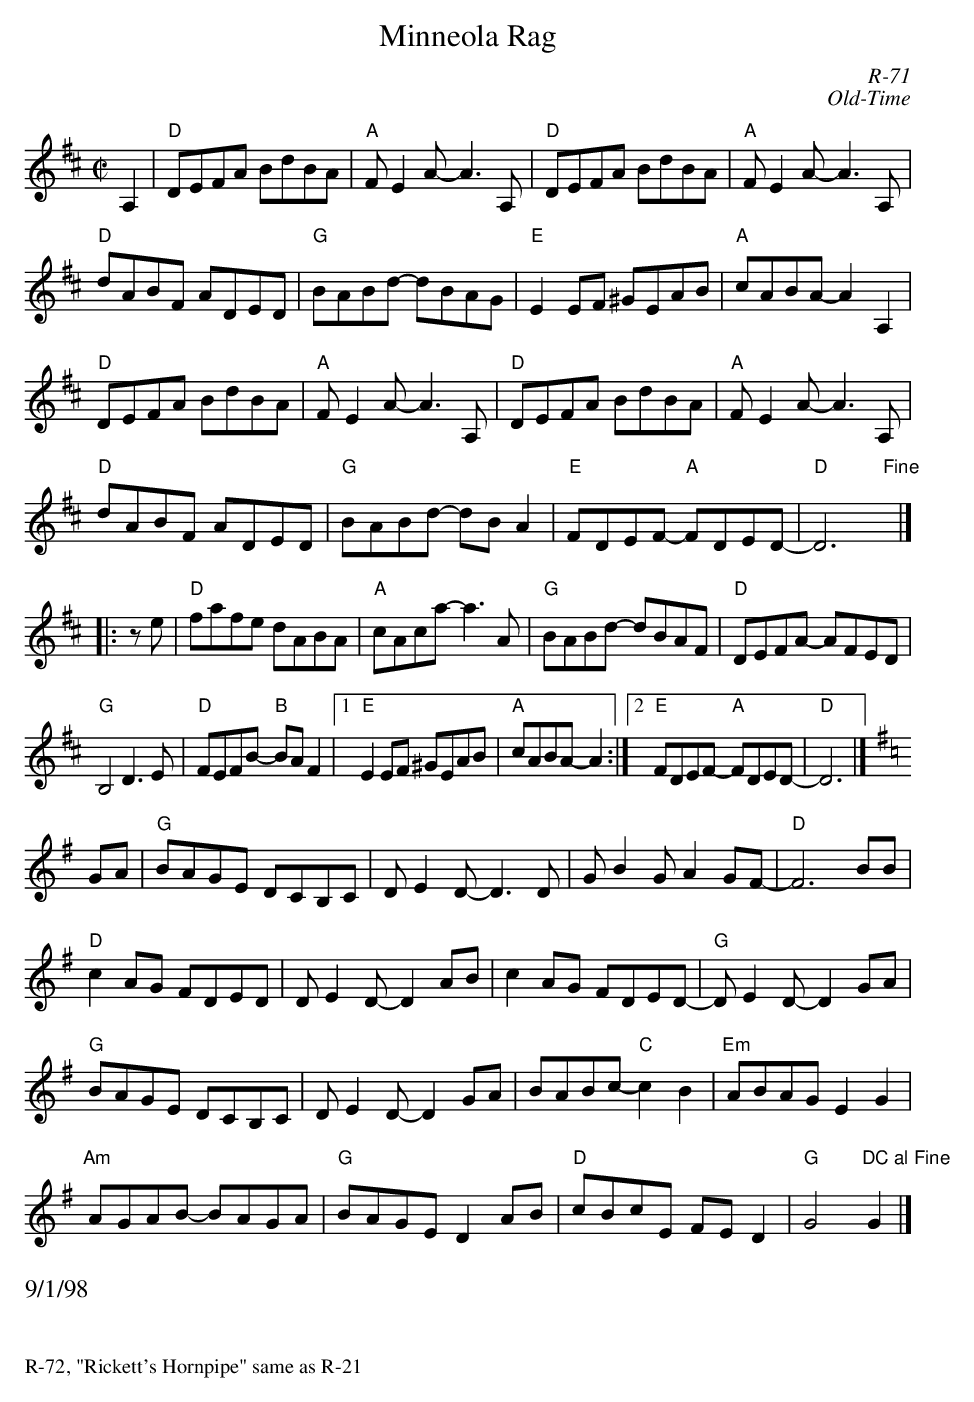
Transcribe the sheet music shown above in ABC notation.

X:1
T: Minneola Rag
C: R-71
C: Old-Time
M: C|
K: D
A,2| "D"DEFA BdBA| "A"FE2A- A3A,| "D"DEFA BdBA| "A"FE2A- A3A,|
     "D"dABF ADED| "G"BABd- dBAG| "E"E2EF ^GEAB| "A"cABA- A2 A,2 |
     "D"DEFA BdBA| "A"FE2A- A3A,| "D"DEFA BdBA| "A"FE2A- A3A,|
     "D"dABF ADED| "G"BABd- dBA2| "E"FDEF- "A"FDED-| "D"D6 "  Fine"x|]
|:ze|"D"fafe dABA| "A"cAca- a3A| "G"BABd- dBAF| "D"DEFA- AFED|
     "G"B,4 D3E| "D"FEFB- "B"BAF2|1 "E"E2EF ^GEAB| "A"cABA- A2:|2 \
     "E"FDEF- "A"FDED-| "D"D6|]
K: G
GA| "G"BAGE DCB,C| DE2D- D3D| GB2G A2GF-| "D"F6 BB|
    "D"c2AG FDED| DE2D- D2AB| c2AG FDED-| "G"DE2D- D2GA|
    "G"BAGE DCB,C| DE2D- D2GA| BABc- "C"c2B2| "Em"ABAG E2G2|
    "Am"AGAB- BAGA| "G"BAGE D2AB| "D"cBcE FED2| "G"G4 "DC al Fine"G2|]
